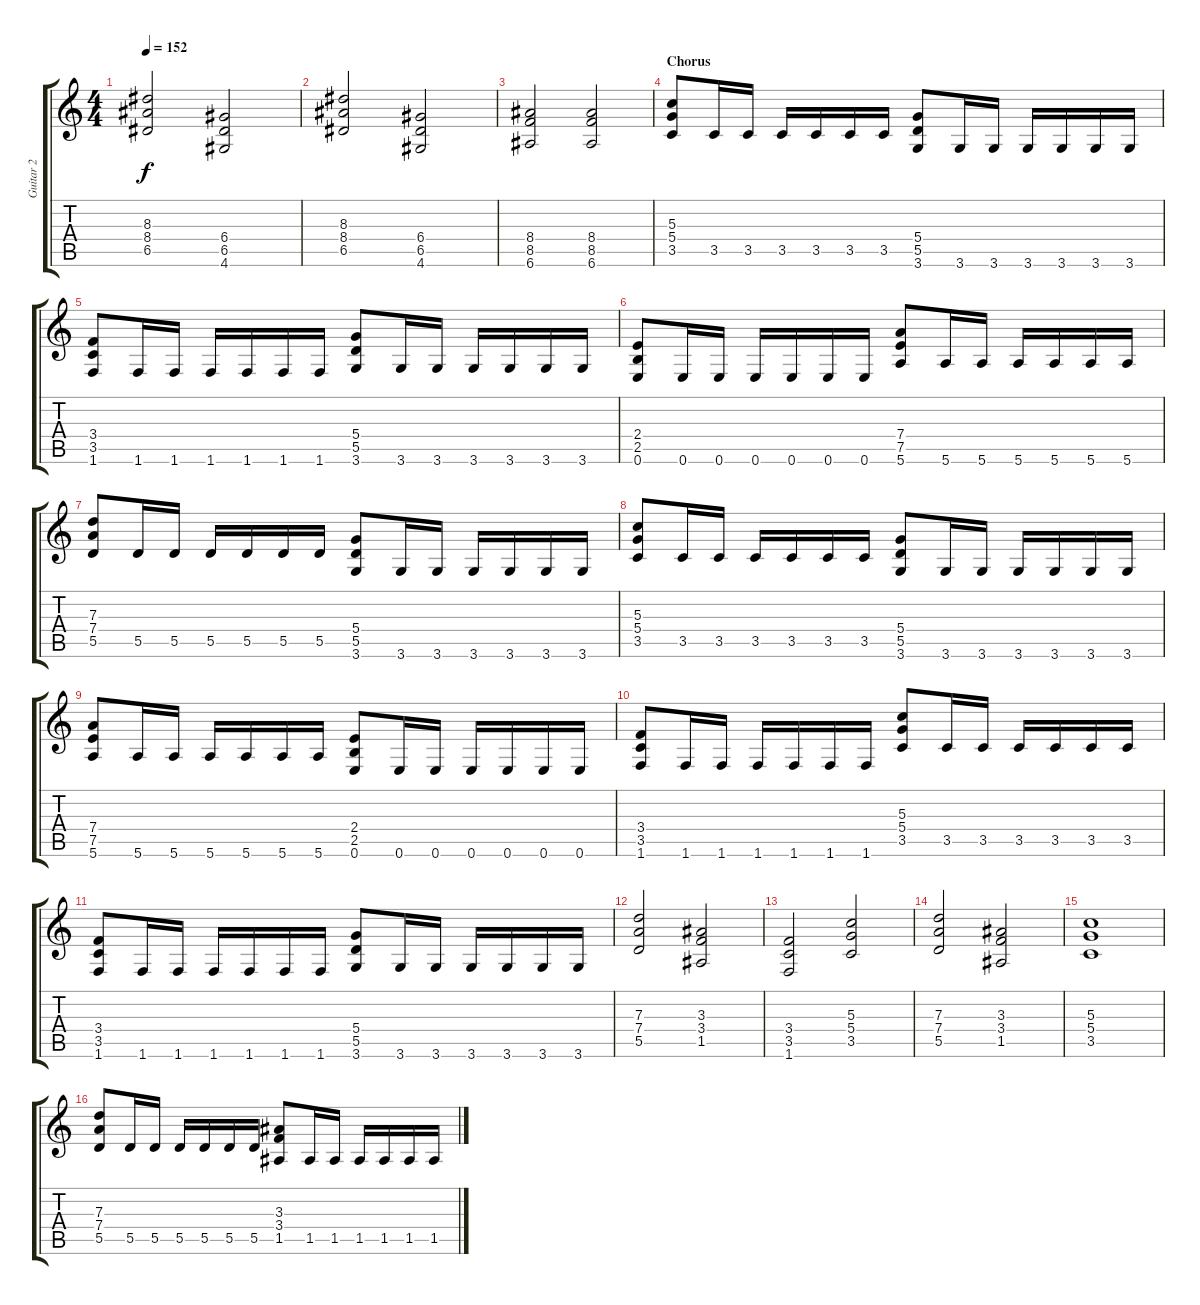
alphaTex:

\track ("Guitar 2" "Guitar 2") {instrument distortionguitar}
\staff {score tabs}
\tuning (E4 B3 G3 D3 A2 E2) {hide}
\ts (4 4)
\tempo 152
\clef g2
\ks c
(8.3 8.4 6.5).2{dy f} (6.4 6.5 4.6).2 |
(8.3 8.4 6.5).2 (6.4 6.5 4.6).2 |
(8.4 8.5 6.6).2 (8.4 8.5 6.6).2 |
\section ("" "Chorus")
(5.3 5.4 3.5).8 3.5.16 3.5.16 3.5.16 3.5.16 3.5.16 3.5.16 (5.4 5.5 3.6).8 3.6.16 3.6.16 3.6.16 3.6.16 3.6.16 3.6.16 |
(3.4 3.5 1.6).8 1.6.16 1.6.16 1.6.16 1.6.16 1.6.16 1.6.16 (5.4 5.5 3.6).8 3.6.16 3.6.16 3.6.16 3.6.16 3.6.16 3.6.16 |
(2.4 2.5 0.6).8 0.6.16 0.6.16 0.6.16 0.6.16 0.6.16 0.6.16 (7.4 7.5 5.6).8 5.6.16 5.6.16 5.6.16 5.6.16 5.6.16 5.6.16 |
(7.3 7.4 5.5).8 5.5.16 5.5.16 5.5.16 5.5.16 5.5.16 5.5.16 (5.4 5.5 3.6).8 3.6.16 3.6.16 3.6.16 3.6.16 3.6.16 3.6.16 |
(5.3 5.4 3.5).8 3.5.16 3.5.16 3.5.16 3.5.16 3.5.16 3.5.16 (5.4 5.5 3.6).8 3.6.16 3.6.16 3.6.16 3.6.16 3.6.16 3.6.16 |
(7.4 7.5 5.6).8 5.6.16 5.6.16 5.6.16 5.6.16 5.6.16 5.6.16 (2.4 2.5 0.6).8 0.6.16 0.6.16 0.6.16 0.6.16 0.6.16 0.6.16 |
(3.4 3.5 1.6).8 1.6.16 1.6.16 1.6.16 1.6.16 1.6.16 1.6.16 (5.3 5.4 3.5).8 3.5.16 3.5.16 3.5.16 3.5.16 3.5.16 3.5.16 |
(3.4 3.5 1.6).8 1.6.16 1.6.16 1.6.16 1.6.16 1.6.16 1.6.16 (5.4 5.5 3.6).8 3.6.16 3.6.16 3.6.16 3.6.16 3.6.16 3.6.16 |
\section ("" "")
(7.3 7.4 5.5).2 (3.3 3.4 1.5).2 |
(3.4 3.5 1.6).2 (5.3 5.4 3.5).2 |
(7.3 7.4 5.5).2 (3.3 3.4 1.5).2 |
(5.3 5.4 3.5).1 |
(7.3 7.4 5.5).8 5.5.16 5.5.16 5.5.16 5.5.16 5.5.16 5.5.16 (3.3 3.4 1.5).8 1.5.16 1.5.16 1.5.16 1.5.16 1.5.16 1.5.16
